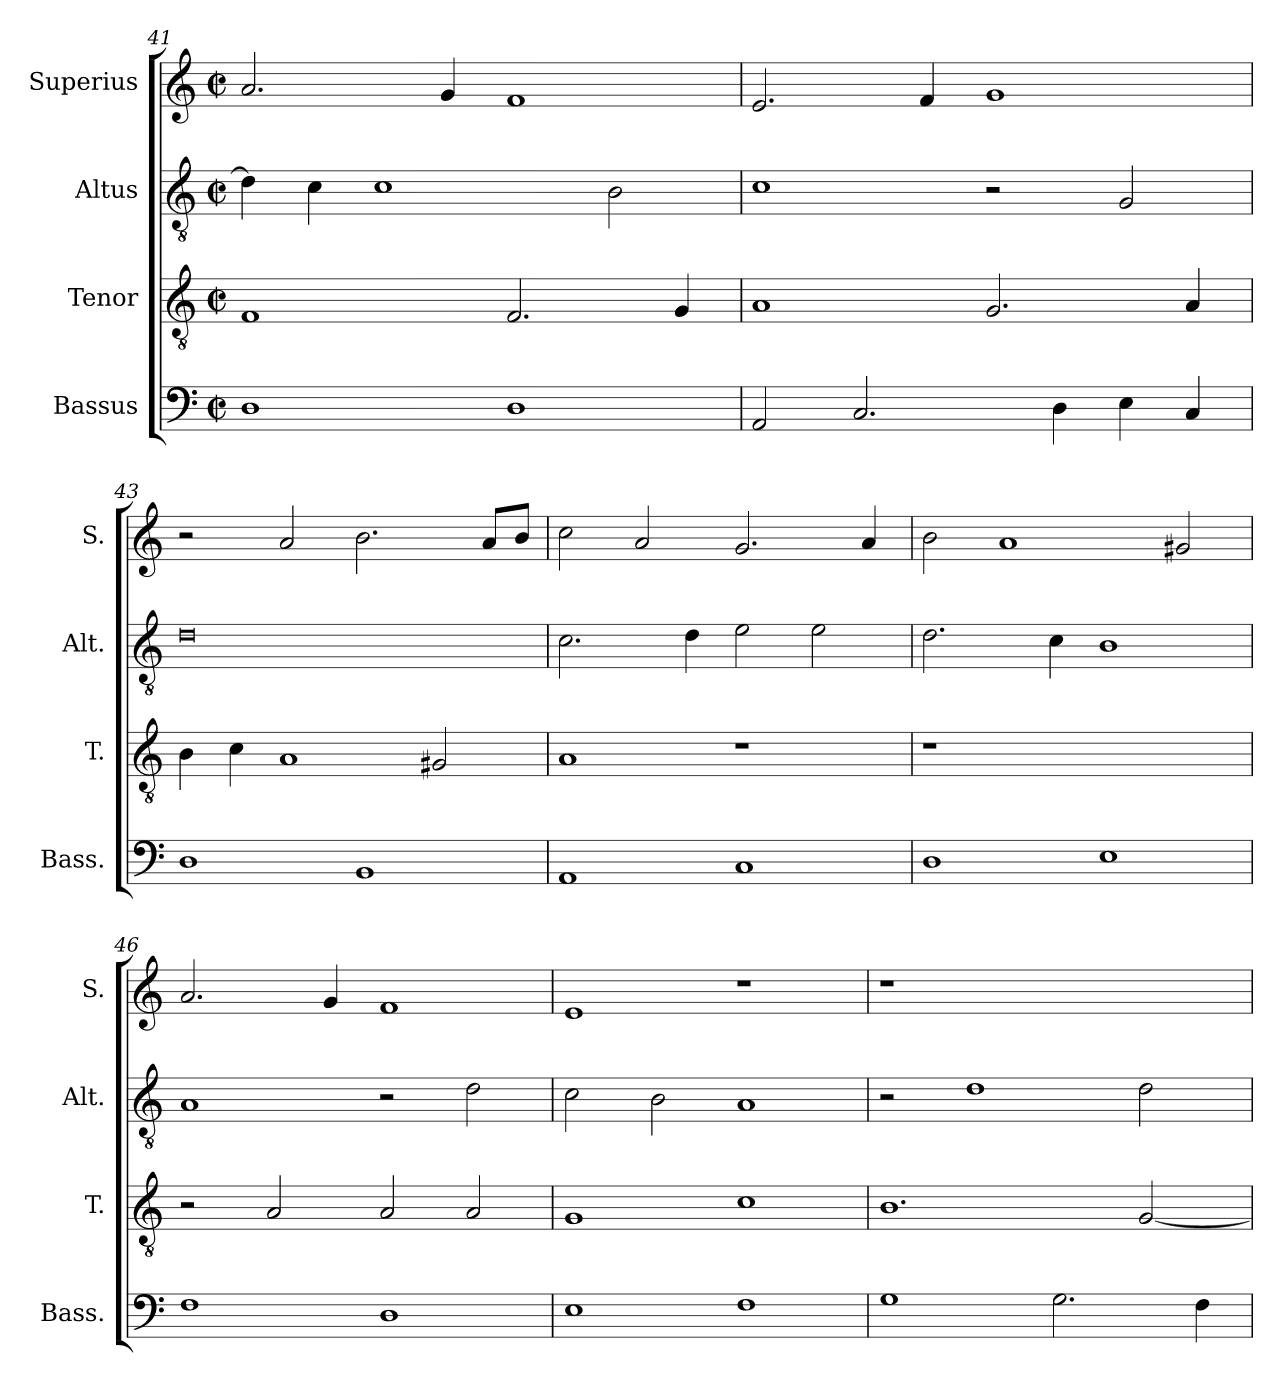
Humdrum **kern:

**kern	**kern	**kern	**kern
*part4	*part3	*part2	*part1
*staff4	*staff3	*staff2	*staff1
*I"Bassus	*I"Tenor	*I"Altus	*I"Superius
*I'Bass.	*I'T.	*I'Alt.	*I'S.
*clefF4	*clefGv2	*clefGv2	*clefG2
*	*ITrd7c12	*ITrd7c12	*
*k[]	*k[]	*k[]	*k[]
*C:	*C:	*C:	*C:
*M2/2	*M2/2	*M2/2	*M2/2
*met(c|)	*met(c|)	*met(c|)	*met(c|)
=41	=41	=41	=41
1Di	1FFi	4Di\]	2.ai/
.	.	4Ci\	.
.	.	1Ci	.
.	.	.	4gi/
1Di	2.FFi/	.	1fi
.	.	2BBi\	.
.	4GGi/	.	.
=42	=42	=42	=42
2AAi/	1AAi	1Ci	2.ei/
2.Ci/	.	.	.
.	.	.	4fi/
.	2.GGi/	2r	1gi
4Di\	.	.	.
4Ei\	.	2GGi/	.
4Ci/	4AAi/	.	.
!!LO:PB:g=z
=43	=43	=43	=43
1Di	4BBi\	0Di	2r
.	4Ci\	.	.
.	1AAi	.	2ai/
1BBi	.	.	2.bi\
.	2GG#Xi/	.	.
.	.	.	8ai/L
.	.	.	8bi/J
=44	=44	=44	=44
1AAi	1AAi	2.Ci\	2cci\
.	.	.	2ai/
.	.	4Di\	.
1Ci	1r	2Ei\	2.gi/
.	.	2Ei\	.
.	.	.	4ai/
=45	=45	=45	=45
!	!LO:N:vis=1	!	!
1Di	1r	2.Di\	2bi\
.	.	.	1ai
.	.	4Ci\	.
1Ei	1ryy	1BBi	.
.	.	.	2g#Xi/
=46	=46	=46	=46
1Fi	2r	1AAi	2.ai/
.	2AAi/	.	.
.	.	.	4gi/
1Di	2AAi/	2r	1fi
.	2AAi/	2Di\	.
=47	=47	=47	=47
1Ei	1GGi	2Ci\	1ei
.	.	2BBi\	.
1Fi	1Ci	1AAi	1r
!!LO:LB:g=z
=48	=48	=48	=48
!	!	!	!LO:N:vis=1
1Gi	1.BBi	2r	1r
.	.	1Di	.
2.Gi\	.	.	1ryy
.	[<2GGi/	2Di\	.
4Fi\	.	.	.
=	=	=	=
*-	*-	*-	*-
